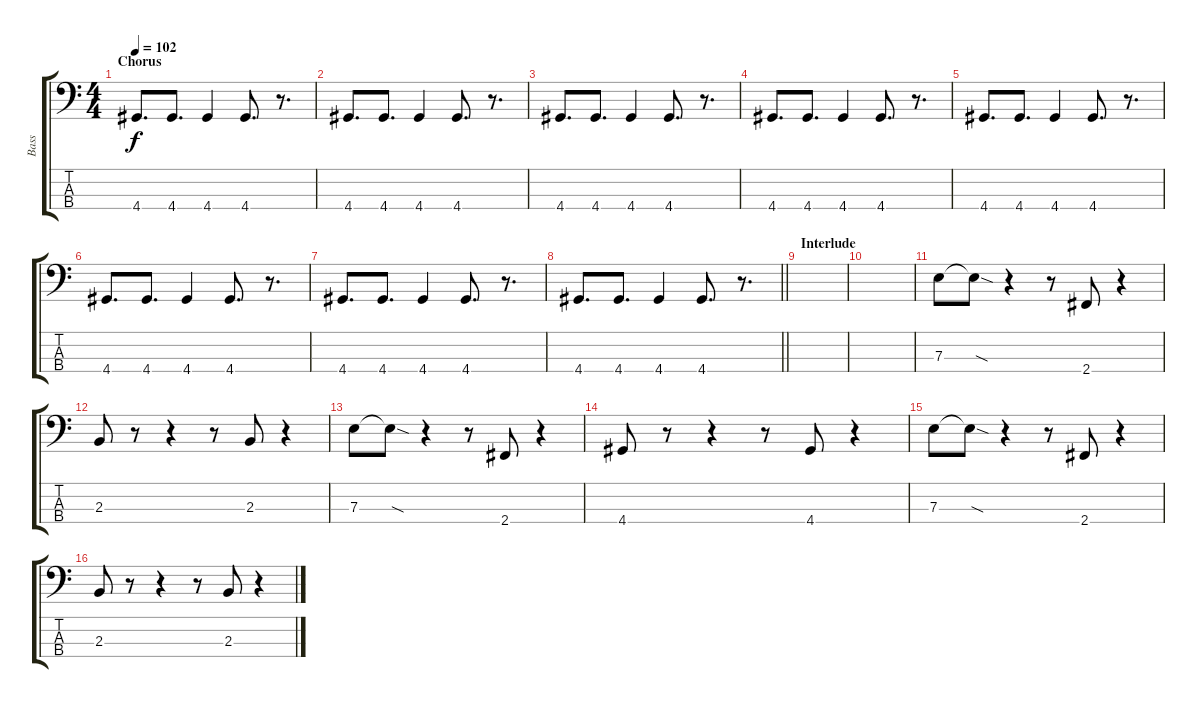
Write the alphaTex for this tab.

\track ("Bass" "Bass") {instrument electricbassfinger}
\staff {score tabs}
\tuning (G2 D2 A1 E1) {hide}
\ts (4 4)
\section ("" "Chorus")
\tempo 102
\clef f4
\ks c
4.4.8{d dy f} 4.4.8{d} 4.4.4 4.4.8{d} r.8{d} |
4.4.8{d} 4.4.8{d} 4.4.4 4.4.8{d} r.8{d} |
4.4.8{d} 4.4.8{d} 4.4.4 4.4.8{d} r.8{d} |
4.4.8{d} 4.4.8{d} 4.4.4 4.4.8{d} r.8{d} |
4.4.8{d} 4.4.8{d} 4.4.4 4.4.8{d} r.8{d} |
4.4.8{d} 4.4.8{d} 4.4.4 4.4.8{d} r.8{d} |
4.4.8{d} 4.4.8{d} 4.4.4 4.4.8{d} r.8{d} |
\barLineRight lightlight
4.4.8{d} 4.4.8{d} 4.4.4 4.4.8{d} r.8{d} |
\section ("" "Interlude")
|
|
7.3.8 7.3{sod t}.8 r.4 r.8 2.4.8 r.4 |
2.3.8 r.8 r.4 r.8 2.3.8 r.4 |
7.3.8 7.3{sod t}.8 r.4 r.8 2.4.8 r.4 |
4.4.8 r.8 r.4 r.8 4.4.8 r.4 |
7.3.8 7.3{sod t}.8 r.4 r.8 2.4.8 r.4 |
2.3.8 r.8 r.4 r.8 2.3.8 r.4
